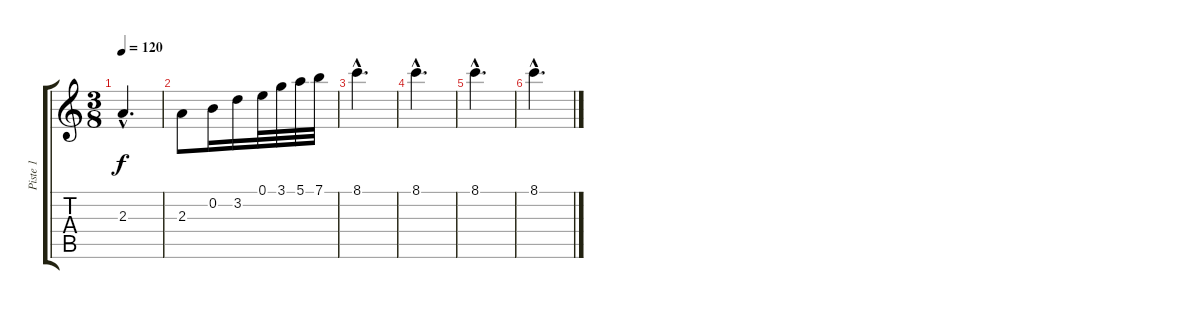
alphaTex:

\track ("Piste 1" "Piste 1") {instrument overdrivenguitar}
\staff {score tabs}
\tuning (E4 B3 G3 D3 A2 E2) {hide}
\ts (3 8)
\tempo 120
\clef g2
\ks c
2.3{hac}.4{d dy f} |
2.3.8 0.2.16 3.2.16 0.1.32 3.1.32 5.1.32 7.1.32 |
8.1{hac}.4{d} |
8.1{hac}.4{d} |
8.1{hac}.4{d} |
8.1{hac}.4{d}
